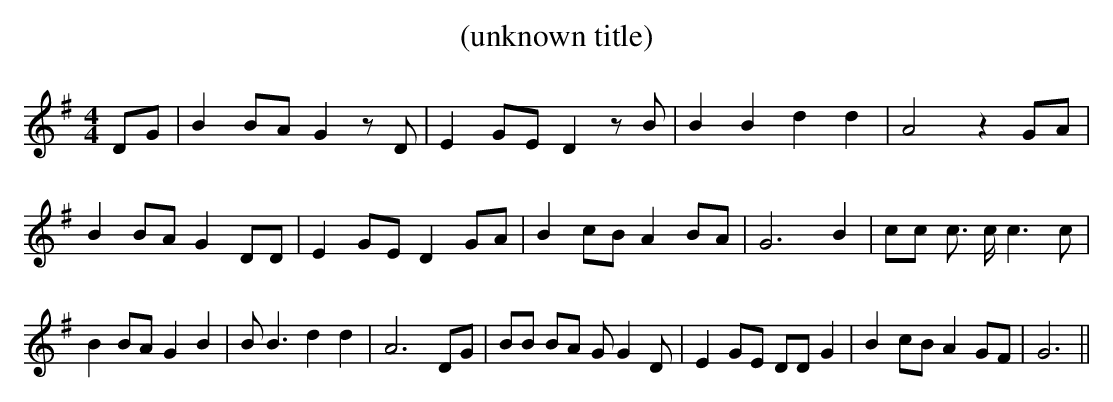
X:1
T:(unknown title)
M:4/4
L:1/8
K:G
 DG| B2 BA G2 z D| E2 GE D2 z B| B2 B2 d2 d2| A4 z2G-A| B2 BA G2 DD|\
 E2 GE D2 GA| B2 cB A2 BA| G6 B2| cc c3/2 c/2 c3 c| B2 BA G2 B2| B B3 d2 d2|\
 A6 DG| BB BA G G2 D| E2 GE DD G2| B2 cB A2 GF| G6||
